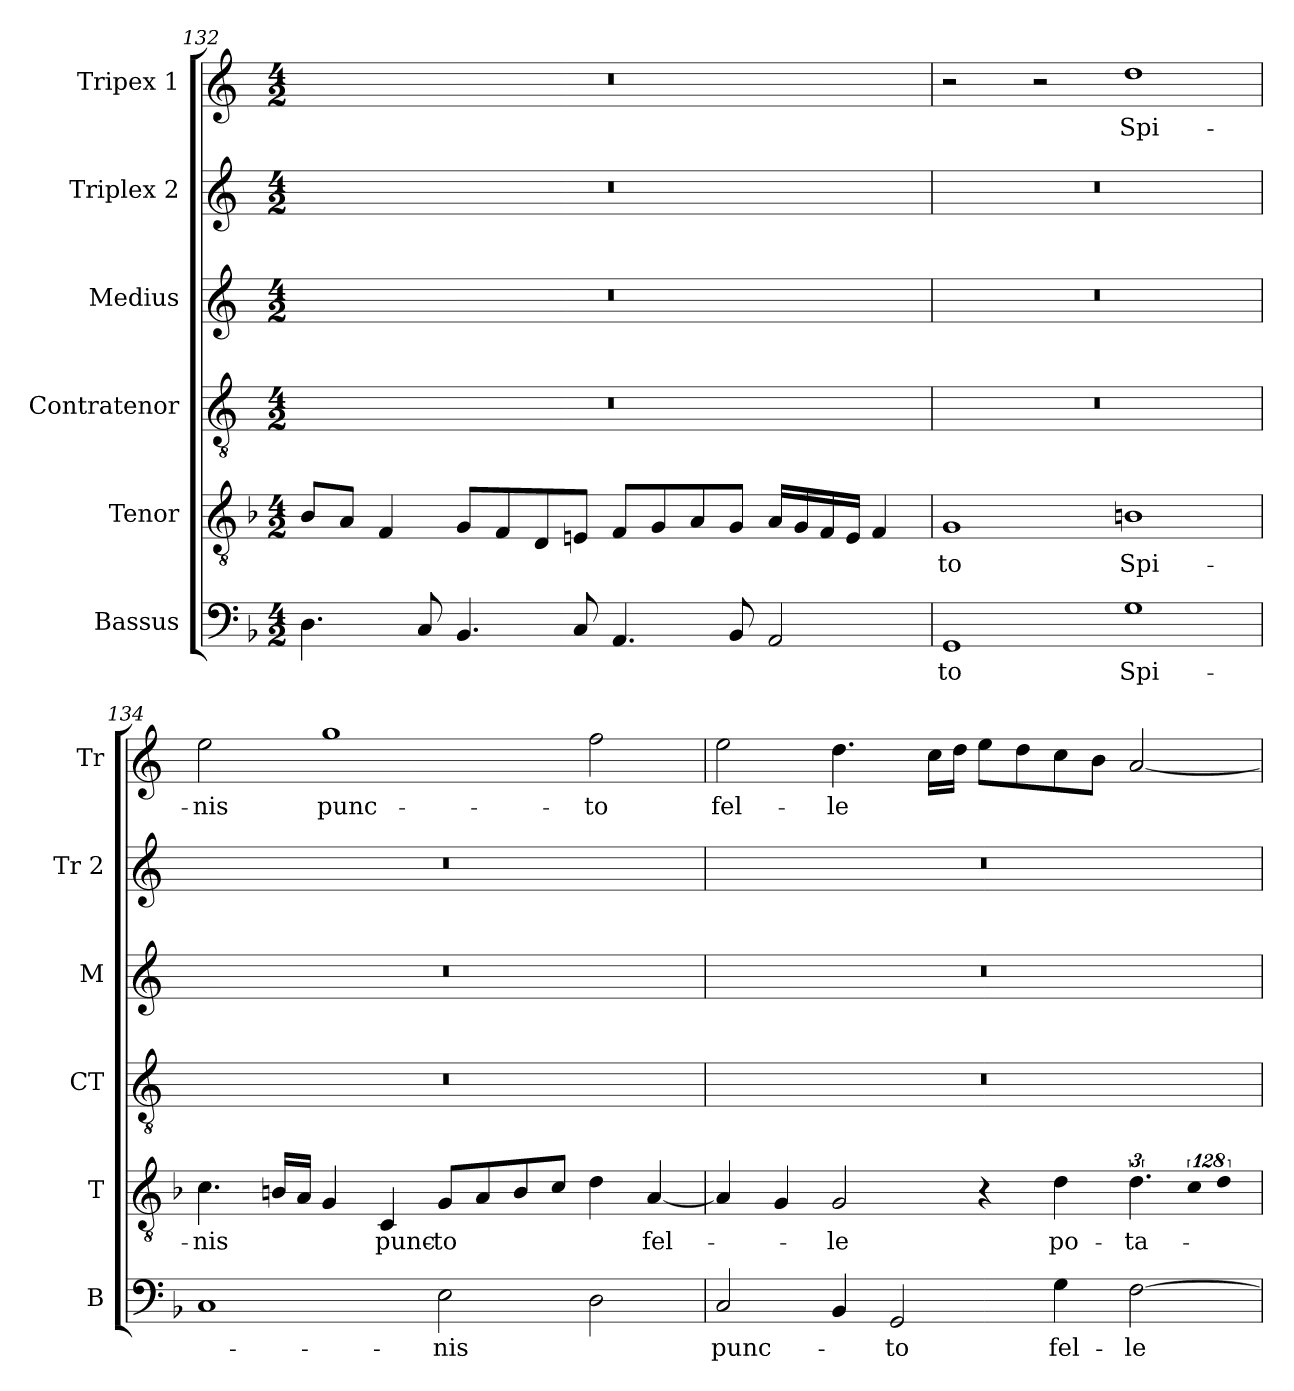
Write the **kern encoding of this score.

**kern	**text	**kern	**text	**kern	**kern	**kern	**kern	**text
*part6	*part6	*part5	*part5	*part4	*part3	*part2	*part1	*part1
*staff6	*staff6	*staff5	*staff5	*staff4	*staff3	*staff2	*staff1	*staff1
*I"Bassus	*	*I"Tenor	*	*I"Contratenor	*I"Medius	*I"Triplex 2	*I"Tripex 1	*
*I'B	*	*I'T	*	*I'CT	*I'M	*I'Tr 2	*I'Tr	*
*clefF4	*	*clefGv2	*	*clefGv2	*clefG2	*clefG2	*clefG2	*
*	*	*ITrd7c12	*	*ITrd7c12	*	*	*	*
*k[b-]	*	*k[b-]	*	*k[]	*k[]	*k[]	*k[]	*
*F:	*	*F:	*	*C:	*C:	*C:	*C:	*
*M4/2	*	*M4/2	*	*M4/2	*M4/2	*M4/2	*M4/2	*
=132	=132	=132	=132	=132	=132	=132	=132	=132
!	!	!	!	!LO:N:vis=1	!LO:N:vis=1	!LO:N:vis=1	!LO:N:vis=1	!
4.Di\	.	8BB-i/L	.	0r	0r	0r	0r	.
.	.	8AAi/J	.	.	.	.	.	.
.	.	4FFi/	.	.	.	.	.	.
8Ci/	.	.	.	.	.	.	.	.
4.BB-i/	.	8GGi/L	.	.	.	.	.	.
.	.	8FFi/	.	.	.	.	.	.
.	.	8DDi/	.	.	.	.	.	.
8Ci/	.	8EEni/J	.	.	.	.	.	.
4.AAi/	.	8FFi/L	.	.	.	.	.	.
.	.	8GGi/	.	.	.	.	.	.
.	.	8AAi/	.	.	.	.	.	.
8BB-i/	.	8GGi/J	.	.	.	.	.	.
2AAi/	.	16AAi/LL	.	.	.	.	.	.
.	.	16GGi/	.	.	.	.	.	.
.	.	16FFi/	.	.	.	.	.	.
.	.	16EEi/JJ	.	.	.	.	.	.
.	.	4FFi/	.	.	.	.	.	.
=133	=133	=133	=133	=133	=133	=133	=133	=133
!	!LO:LY:b:color=#FF0000	!	!	!	!	!	!	!
!	!	!	!LO:LY:b:color=#FF0000	!LO:N:vis=1	!LO:N:vis=1	!LO:N:vis=1	!	!
1GGi	-to	1GGi	-to	0r	0r	0r	2r	.
.	.	.	.	.	.	.	2r	.
!	!LO:LY:b:color=#FF0000	!	!	!	!	!	!	!
!	!	!	!LO:LY:b:color=#FF0000	!	!	!	!	!
!	!	!	!	!	!	!	!	!LO:LY:b:color=#FF0000
1Gi	Spi-	1BBni	Spi-	.	.	.	1ddi	Spi-
!!LO:LB:g=z
=134	=134	=134	=134	=134	=134	=134	=134	=134
!	!	!	!LO:LY:b:color=#FF0000	!LO:N:vis=1	!LO:N:vis=1	!LO:N:vis=1	!	!
!	!	!	!	!	!	!	!	!LO:LY:b:color=#FF0000
1Ci	.	4.Ci\	-nis	0r	0r	0r	2eei\	-nis
.	.	16BBni/LL	.	.	.	.	.	.
.	.	16AAi/JJ	.	.	.	.	.	.
!	!	!	!	!	!	!	!	!LO:LY:b:color=#FF0000
.	.	4GGi/	.	.	.	.	1ggi	punc-
!	!	!	!LO:LY:b:color=#FF0000	!	!	!	!	!
.	.	4CCi/	punc-	.	.	.	.	.
!	!LO:LY:b:color=#FF0000	!	!	!	!	!	!	!
!	!	!	!LO:LY:b:color=#FF0000	!	!	!	!	!
2Ei\	-nis	8GGi/L	-to	.	.	.	.	.
.	.	8AAi/	.	.	.	.	.	.
.	.	8BBi/	.	.	.	.	.	.
.	.	8Ci/J	.	.	.	.	.	.
!	!	!	!	!	!	!	!	!LO:LY:b:color=#FF0000
2Di\	.	4Di\	.	.	.	.	2ffi\	-to
!	!	!	!LO:LY:b:color=#FF0000	!	!	!	!	!
.	.	[<4AAi/	fel-	.	.	.	.	.
=135	=135	=135	=135	=135	=135	=135	=135	=135
!	!LO:LY:b:color=#FF0000	!	!	!LO:N:vis=1	!LO:N:vis=1	!LO:N:vis=1	!	!
!	!	!	!	!	!	!	!	!LO:LY:b:color=#FF0000
2Ci/	punc-	4AAi/]	.	0r	0r	0r	2eei\	fel-
.	.	4GGi/	.	.	.	.	.	.
!	!	!	!LO:LY:b:color=#FF0000	!	!	!	!	!
!	!	!	!	!	!	!	!	!LO:LY:b:color=#FF0000
4BB-i/	.	2GGi/	-le	.	.	.	4.ddi\	-le
!	!LO:LY:b:color=#FF0000	!	!	!	!	!	!	!
2GGi/	-to	.	.	.	.	.	.	.
.	.	.	.	.	.	.	16cci\LL	.
.	.	.	.	.	.	.	16ddi\JJ	.
.	.	4r	.	.	.	.	8eei\L	.
.	.	.	.	.	.	.	8ddi\	.
!	!LO:LY:b:color=#FF0000	!	!	!	!	!	!	!
!	!	!	!LO:LY:b:color=#FF0000	!	!	!	!	!
4Gi\	fel-	4Di\	po-	.	.	.	8cci\	.
.	.	.	.	.	.	.	8bi\J	.
!	!LO:LY:b:color=#FF0000	!	!	!	!	!	!	!
!	!	!	!LO:LY:b:color=#FF0000	!	!	!	!	!
[>2Fi\	-le	6.Di\	-ta-	.	.	.	[<2ai/	.
!	!	!LO:N:vis=8	!	!	!	!	!	!
.	.	1024%85Ci\	.	.	.	.	.	.
!	!	!LO:N:vis=4	!	!	!	!	!	!
.	.	1024%171Di\	.	.	.	.	.	.
=	=	=	=	=	=	=	=	=
*-	*-	*-	*-	*-	*-	*-	*-	*-
